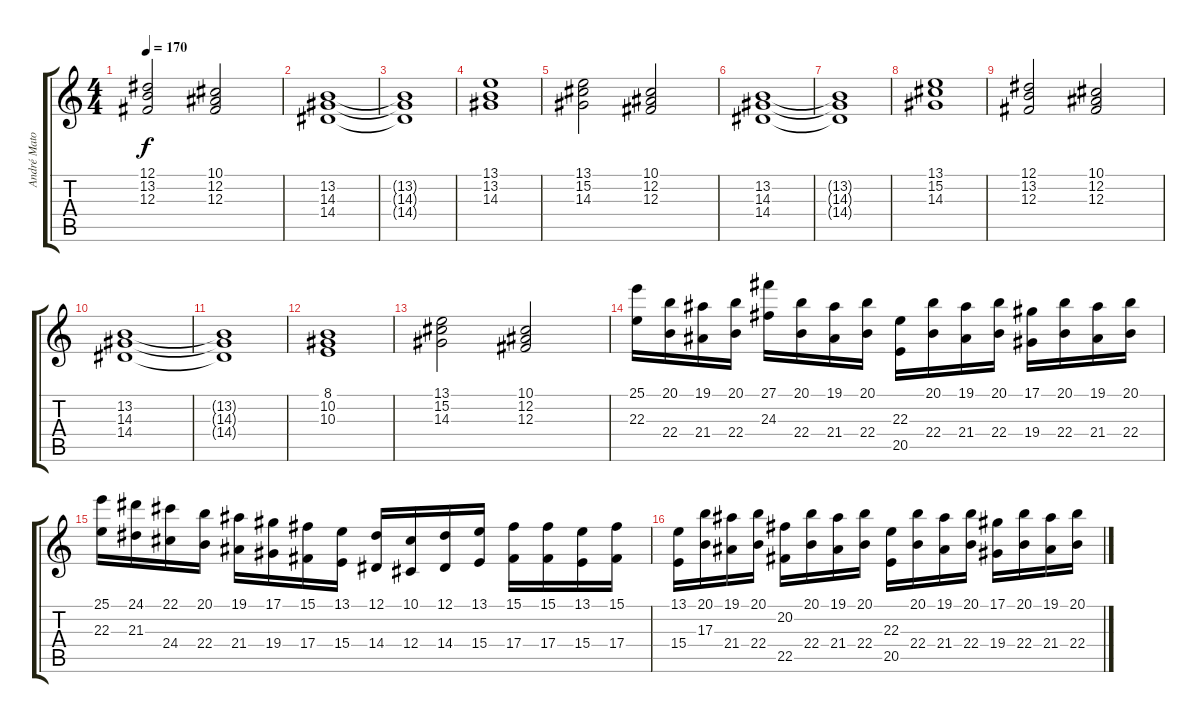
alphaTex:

\track ("André Matos (Teclado)" "André Mato") {instrument stringensemble1}
\staff {score tabs}
\tuning (Eb4 Bb3 Gb3 Db3 Ab2 Eb2) {hide}
\ts (4 4)
\tempo 170
\clef g2
\ks c
(12.1 13.2 12.3).2{dy f} (10.1 12.2 12.3).2 |
(13.2 14.3 14.4).1 |
(13.2{t} 14.3{t} 14.4{t}).1 |
(13.1 13.2 14.3).1 |
(13.1 15.2 14.3).2 (10.1 12.2 12.3).2 |
(13.2 14.3 14.4).1 |
(13.2{t} 14.3{t} 14.4{t}).1 |
(13.1 15.2 14.3).1 |
(12.1 13.2 12.3).2 (10.1 12.2 12.3).2 |
(13.2 14.3 14.4).1 |
(13.2{t} 14.3{t} 14.4{t}).1 |
(8.1 10.2 10.3).1 |
(13.1 15.2 14.3).2 (10.1 12.2 12.3).2 |
(25.1 22.3).16 (20.1 22.4).16 (19.1 21.4).16 (20.1 22.4).16 (27.1 24.3).16 (20.1 22.4).16 (19.1 21.4).16 (20.1 22.4).16 (22.3 20.5).16 (20.1 22.4).16 (19.1 21.4).16 (20.1 22.4).16 (17.1 19.4).16 (20.1 22.4).16 (19.1 21.4).16 (20.1 22.4).16 |
(25.1 22.3).16 (24.1 21.3).16 (22.1 24.4).16 (20.1 22.4).16 (19.1 21.4).16 (17.1 19.4).16 (15.1 17.4).16 (13.1 15.4).16 (12.1 14.4).16 (10.1 12.4).16 (12.1 14.4).16 (13.1 15.4).16 (15.1 17.4).16 (15.1 17.4).16 (13.1 15.4).16 (15.1 17.4).16 |
(13.1 15.4).16 (20.1 17.3).16 (19.1 21.4).16 (20.1 22.4).16 (20.2 22.5).16 (20.1 22.4).16 (19.1 21.4).16 (20.1 22.4).16 (22.3 20.5).16 (20.1 22.4).16 (19.1 21.4).16 (20.1 22.4).16 (17.1 19.4).16 (20.1 22.4).16 (19.1 21.4).16 (20.1 22.4).16
